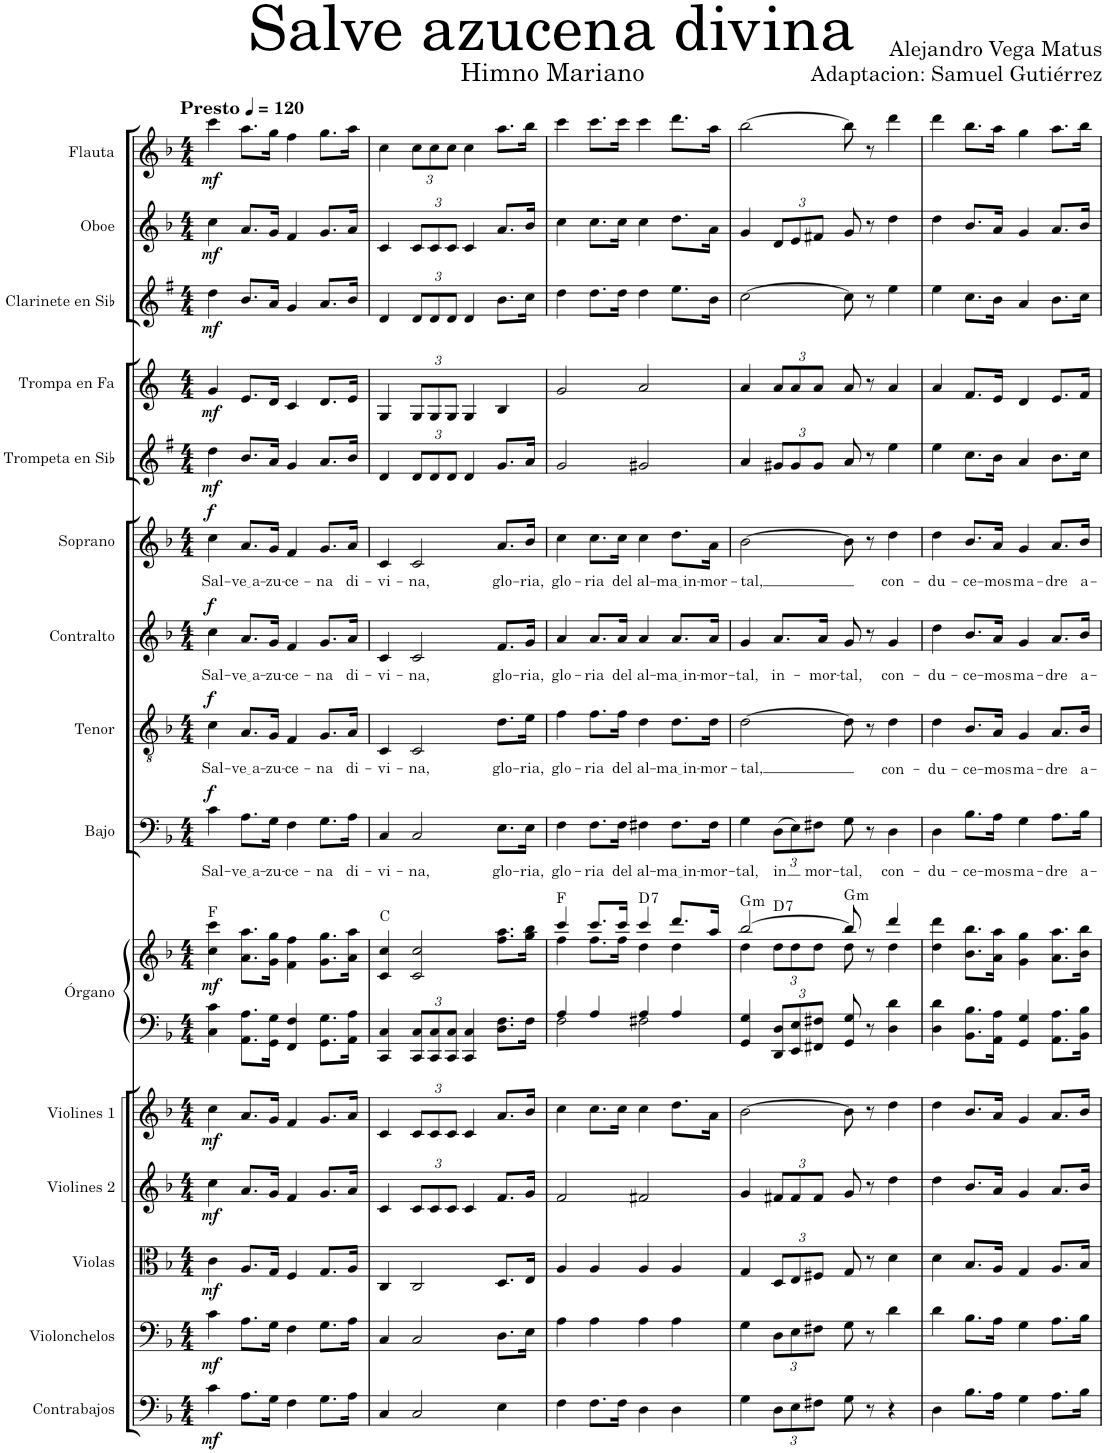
**kern	**dynam	**kern	**dynam	**kern	**dynam	**kern	**dynam	**kern	**dynam	**kern	**kern	**dynam	**harte	**kern	**text	**dynam	**kern	**text	**dynam	**kern	**text	**dynam	**kern	**text	**dynam	**kern	**dynam	**kern	**dynam	**kern	**dynam	**kern	**dynam	**kern	**dynam
*part15	*part15	*part14	*part14	*part13	*part13	*part12	*part12	*part11	*part11	*part10	*part10	*part10	*part10	*part9	*part9	*part9	*part8	*part8	*part8	*part7	*part7	*part7	*part6	*part6	*part6	*part5	*part5	*part4	*part4	*part3	*part3	*part2	*part2	*part1	*part1
*staff16	*staff16	*staff15	*staff15	*staff14	*staff14	*staff13	*staff13	*staff12	*staff12	*staff11	*staff10	*staff10/11	*	*staff9	*staff9	*staff9	*staff8	*staff8	*staff8	*staff7	*staff7	*staff7	*staff6	*staff6	*staff6	*staff5	*staff5	*staff4	*staff4	*staff3	*staff3	*staff2	*staff2	*staff1	*staff1
*I"Contrabajos	*	*I"Violonchelos	*	*I"Violas	*	*I"Violines 2	*	*I"Violines 1	*	*I"Órgano	*	*	*	*I"Bajo	*	*	*I"Tenor	*	*	*I"Contralto	*	*	*I"Soprano	*	*	*I"Trompeta en Sib	*	*I"Trompa en Fa	*	*I"Clarinete en Sib	*	*I"Oboe	*	*I"Flauta	*
*I'Cbs.	*	*I'Vcs.	*	*I'Vlas.	*	*I'Vlns. 2	*	*I'Vlns. 1	*	*	*	*	*	*I'B.	*	*	*I'T.	*	*	*I'C.	*	*	*I'S.	*	*	*I'Tpt. en Sib	*	*	*	*I'Cl. en Sib	*	*I'Ob.	*	*I'Fl.	*
*clefF4	*	*clefF4	*	*clefC3	*	*clefG2	*	*clefG2	*	*clefF4	*clefG2	*	*	*clefF4	*	*	*clefGv2	*	*	*clefG2	*	*	*clefG2	*	*	*clefG2	*	*clefG2	*	*clefG2	*	*clefG2	*	*clefG2	*
*Trd7c12	*	*	*	*	*	*	*	*	*	*	*	*	*	*	*	*	*	*	*	*	*	*	*	*	*	*Trd1c2	*	*Trd4c7	*	*Trd1c2	*	*	*	*	*
*k[b-]	*	*k[b-]	*	*k[b-]	*	*k[b-]	*	*k[b-]	*	*k[b-]	*k[b-]	*	*	*k[b-]	*	*	*k[b-]	*	*	*k[b-]	*	*	*k[b-]	*	*	*k[f#]	*	*k[]	*	*k[f#]	*	*k[b-]	*	*k[b-]	*
*M4/4	*	*M4/4	*	*M4/4	*	*M4/4	*	*M4/4	*	*M4/4	*M4/4	*	*	*M4/4	*	*	*M4/4	*	*	*M4/4	*	*	*M4/4	*	*	*M4/4	*	*M4/4	*	*M4/4	*	*M4/4	*	*M4/4	*
*MM120	*	*MM120	*	*MM120	*	*MM120	*	*MM120	*	*MM120	*MM120	*	*	*MM120	*	*	*MM120	*	*	*MM120	*	*	*MM120	*	*	*MM120	*	*MM120	*	*MM120	*	*MM120	*	*MM120	*
=1	=1	=1	=1	=1	=1	=1	=1	=1	=1	=1	=1	=1	=1	=1	=1	=1	=1	=1	=1	=1	=1	=1	=1	=1	=1	=1	=1	=1	=1	=1	=1	=1	=1	=1	=1
!	!	!	!	!	!	!	!	!	!	!	!	!	!	!	!	!	!	!	!	!	!	!	!	!	!	!	!	!	!	!	!	!	!	!LO:TX:a:B:t=Presto	!
!	!LO:DY:b	!	!LO:DY:b	!	!LO:DY:b	!	!LO:DY:b	!	!LO:DY:b	!	!	!LO:DY:b	!	!	!LO:LY:b	!LO:DY:a	!	!LO:LY:b	!LO:DY:a	!	!LO:LY:b	!LO:DY:a	!	!LO:LY:b	!LO:DY:a	!	!LO:DY:b	!	!LO:DY:b	!	!LO:DY:b	!	!LO:DY:b	!	!LO:DY:b
4c\	mf	4c\	mf	4c\	mf	4cc\	mf	4cc\	mf	4C\ 4c\	4cc\ 4ccc\	mf	F:maj	4c\	Sal-	f	4c\	Sal-	f	4cc\	Sal-	f	4cc\	Sal-	f	4dd\	mf	4g/	mf	4dd\	mf	4cc\	mf	4ccc\	mf
!	!	!	!	!	!	!	!	!	!	!	!	!	!	!	!LO:LY:b	!	!	!LO:LY:b	!	!	!LO:LY:b	!	!	!LO:LY:b	!	!	!	!	!	!	!	!	!	!	!
8.A\L	.	8.A\L	.	8.A/L	.	8.a/L	.	8.a/L	.	8.AA\ 8.A\L	8.a\ 8.aa\L	.	.	8.A\L	ve a	.	8.A/L	ve a	.	8.a/L	ve a	.	8.a/L	ve a	.	8.b/L	.	8.e/L	.	8.b/L	.	8.a/L	.	8.aa\L	.
!	!	!	!	!	!	!	!	!	!	!	!	!	!	!	!LO:LY:b	!	!	!LO:LY:b	!	!	!LO:LY:b	!	!	!LO:LY:b	!	!	!	!	!	!	!	!	!	!	!
16G\Jk	.	16G\Jk	.	16G/Jk	.	16g/Jk	.	16g/Jk	.	16GG\ 16G\Jk	16g\ 16gg\Jk	.	.	16G\Jk	-zu-	.	16G/Jk	-zu-	.	16g/Jk	-zu-	.	16g/Jk	-zu-	.	16a/Jk	.	16d/Jk	.	16a/Jk	.	16g/Jk	.	16gg\Jk	.
!	!	!	!	!	!	!	!	!	!	!	!	!	!	!	!LO:LY:b	!	!	!LO:LY:b	!	!	!LO:LY:b	!	!	!LO:LY:b	!	!	!	!	!	!	!	!	!	!	!
4F\	.	4F\	.	4F/	.	4f/	.	4f/	.	4FF/ 4F/	4f\ 4ff\	.	.	4F\	-ce-	.	4F/	-ce-	.	4f/	-ce-	.	4f/	-ce-	.	4g/	.	4c/	.	4g/	.	4f/	.	4ff\	.
!	!	!	!	!	!	!	!	!	!	!	!	!	!	!	!LO:LY:b	!	!	!LO:LY:b	!	!	!LO:LY:b	!	!	!LO:LY:b	!	!	!	!	!	!	!	!	!	!	!
8.G\L	.	8.G\L	.	8.G/L	.	8.g/L	.	8.g/L	.	8.GG\ 8.G\L	8.g\ 8.gg\L	.	.	8.G\L	-na	.	8.G/L	-na	.	8.g/L	-na	.	8.g/L	-na	.	8.a/L	.	8.d/L	.	8.a/L	.	8.g/L	.	8.gg\L	.
!	!	!	!	!	!	!	!	!	!	!	!	!	!	!	!LO:LY:b	!	!	!LO:LY:b	!	!	!LO:LY:b	!	!	!LO:LY:b	!	!	!	!	!	!	!	!	!	!	!
16A\Jk	.	16A\Jk	.	16A/Jk	.	16a/Jk	.	16a/Jk	.	16AA\ 16A\Jk	16a\ 16aa\Jk	.	.	16A\Jk	di-	.	16A/Jk	di-	.	16a/Jk	di-	.	16a/Jk	di-	.	16b/Jk	.	16e/Jk	.	16b/Jk	.	16a/Jk	.	16aa\Jk	.
=2	=2	=2	=2	=2	=2	=2	=2	=2	=2	=2	=2	=2	=2	=2	=2	=2	=2	=2	=2	=2	=2	=2	=2	=2	=2	=2	=2	=2	=2	=2	=2	=2	=2	=2	=2
!	!	!	!	!	!	!	!	!	!	!	!	!	!	!	!LO:LY:b	!	!	!LO:LY:b	!	!	!LO:LY:b	!	!	!LO:LY:b	!	!	!	!	!	!	!	!	!	!	!
4C/	.	4C/	.	4C/	.	4c/	.	4c/	.	4CC/ 4C/	4c/ 4cc/	.	C:maj	4C/	-vi-	.	4C/	-vi-	.	4c/	-vi-	.	4c/	-vi-	.	4d/	.	4G/	.	4d/	.	4c/	.	4cc\	.
*	*	*	*	*	*	*Xbrackettup	*	*Xbrackettup	*	*Xbrackettup	*	*	*	*	*	*	*	*	*	*	*	*	*	*	*	*	*	*	*	*	*	*	*	*	*
!	!	!	!	!	!	!	!	!	!	!	!	!	!	!	!LO:LY:b	!	!	!LO:LY:b	!	!	!LO:LY:b	!	!	!LO:LY:b	!	!	!	!	!	!	!	!	!	!	!
*	*	*	*	*	*	*	*	*	*	*	*	*	*	*	*	*	*	*	*	*	*	*	*	*	*	*Xbrackettup	*	*Xbrackettup	*	*Xbrackettup	*	*Xbrackettup	*	*Xbrackettup	*
2C/	.	2C/	.	2C/	.	12c/L	.	12c/L	.	12CC/ 12C/L	2c/ 2cc/	.	.	2C/	-na,	.	2C/	-na,	.	2c/	-na,	.	2c/	-na,	.	12d/L	.	12G/L	.	12d/L	.	12c/L	.	12cc\L	.
.	.	.	.	.	.	12c/	.	12c/	.	12CC/ 12C/	.	.	.	.	.	.	.	.	.	.	.	.	.	.	.	12d/	.	12G/	.	12d/	.	12c/	.	12cc\	.
.	.	.	.	.	.	12c/J	.	12c/J	.	12CC/ 12C/J	.	.	.	.	.	.	.	.	.	.	.	.	.	.	.	12d/J	.	12G/J	.	12d/J	.	12c/J	.	12cc\J	.
.	.	.	.	.	.	4c/	.	4c/	.	4CC/ 4C/	.	.	.	.	.	.	.	.	.	.	.	.	.	.	.	4d/	.	4G/	.	4d/	.	4c/	.	4cc\	.
!	!	!	!	!	!	!	!	!	!	!	!	!	!	!	!LO:LY:b	!	!	!LO:LY:b	!	!	!LO:LY:b	!	!	!LO:LY:b	!	!	!	!	!	!	!	!	!	!	!
4E\	.	8.D\L	.	8.D/L	.	8.f/L	.	8.a/L	.	8.D\ 8.F\L	8.ff\ 8.aa\L	.	.	8.E\L	glo-	.	8.d\L	glo-	.	8.f/L	glo-	.	8.a/L	glo-	.	8.g/L	.	4B/	.	8.b\L	.	8.a/L	.	8.aa\L	.
!	!	!	!	!	!	!	!	!	!	!	!	!	!	!	!LO:LY:b	!	!	!LO:LY:b	!	!	!LO:LY:b	!	!	!LO:LY:b	!	!	!	!	!	!	!	!	!	!	!
.	.	16E\Jk	.	16E/Jk	.	16g/Jk	.	16b-/Jk	.	16F\Jk	16gg\ 16bb-\Jk	.	.	16E\Jk	-ria,	.	16e\Jk	-ria,	.	16g/Jk	-ria,	.	16b-/Jk	-ria,	.	16a/Jk	.	.	.	16cc\Jk	.	16b-/Jk	.	16bb-\Jk	.
=3	=3	=3	=3	=3	=3	=3	=3	=3	=3	=3	=3	=3	=3	=3	=3	=3	=3	=3	=3	=3	=3	=3	=3	=3	=3	=3	=3	=3	=3	=3	=3	=3	=3	=3	=3
*	*	*	*	*	*	*	*	*	*	*^	*^	*	*	*	*	*	*	*	*	*	*	*	*	*	*	*	*	*	*	*	*	*	*	*	*
!	!	!	!	!	!	!	!	!	!	!	!	!	!	!	!	!	!LO:LY:b	!	!	!LO:LY:b	!	!	!LO:LY:b	!	!	!LO:LY:b	!	!	!	!	!	!	!	!	!	!	!
4F\	.	4A\	.	4A/	.	2f/	.	4cc\	.	4A/	2F\	4ccc/	4ff\	.	F:maj	4F\	glo-	.	4f\	glo-	.	4a/	glo-	.	4cc\	glo-	.	2g/	.	2g/	.	4dd\	.	4cc\	.	4ccc\	.
!	!	!	!	!	!	!	!	!	!	!	!	!	!	!	!	!	!LO:LY:b	!	!	!LO:LY:b	!	!	!LO:LY:b	!	!	!LO:LY:b	!	!	!	!	!	!	!	!	!	!	!
8.F\L	.	4A\	.	4A/	.	.	.	8.cc\L	.	4A/	.	8.ccc/L	8.ff\L	.	.	8.F\L	-ria	.	8.f\L	-ria	.	8.a/L	-ria	.	8.cc\L	-ria	.	.	.	.	.	8.dd\L	.	8.cc\L	.	8.ccc\L	.
!	!	!	!	!	!	!	!	!	!	!	!	!	!	!	!	!	!LO:LY:b	!	!	!LO:LY:b	!	!	!LO:LY:b	!	!	!LO:LY:b	!	!	!	!	!	!	!	!	!	!	!
16F\Jk	.	.	.	.	.	.	.	16cc\Jk	.	.	.	16ccc/Jk	16ff\Jk	.	.	16F\Jk	del	.	16f\Jk	del	.	16a/Jk	del	.	16cc\Jk	del	.	.	.	.	.	16dd\Jk	.	16cc\Jk	.	16ccc\Jk	.
!	!	!	!	!	!	!	!	!	!	!	!	!	!	!	!LO:H:kt=7	!	!LO:LY:b	!	!	!LO:LY:b	!	!	!LO:LY:b	!	!	!LO:LY:b	!	!	!	!	!	!	!	!	!	!	!
4D\	.	4A\	.	4A/	.	2f#X/	.	4cc\	.	4A/	2F#X\	4ccc/	4dd\	.	D:7	4F#X\	al-	.	4d\	al-	.	4a/	al-	.	4cc\	al-	.	2g#X/	.	2a/	.	4dd\	.	4cc\	.	4ccc\	.
!	!	!	!	!	!	!	!	!	!	!	!	!	!	!	!	!	!LO:LY:b	!	!	!LO:LY:b	!	!	!LO:LY:b	!	!	!LO:LY:b	!	!	!	!	!	!	!	!	!	!	!
4D\	.	4A\	.	4A/	.	.	.	8.dd\L	.	4A/	.	8.ddd/L	4dd\	.	.	8.F#\L	ma in	.	8.d\L	ma in	.	8.a/L	ma in	.	8.dd\L	ma in	.	.	.	.	.	8.ee\L	.	8.dd\L	.	8.ddd\L	.
!	!	!	!	!	!	!	!	!	!	!	!	!	!	!	!	!	!LO:LY:b	!	!	!LO:LY:b	!	!	!LO:LY:b	!	!	!LO:LY:b	!	!	!	!	!	!	!	!	!	!	!
.	.	.	.	.	.	.	.	16a\Jk	.	.	.	16aa/Jk	.	.	.	16F#\Jk	-mor-	.	16d\Jk	-mor-	.	16a/Jk	-mor-	.	16a\Jk	-mor-	.	.	.	.	.	16b\Jk	.	16a\Jk	.	16aa\Jk	.
*	*	*	*	*	*	*	*	*	*	*v	*v	*	*	*	*	*	*	*	*	*	*	*	*	*	*	*	*	*	*	*	*	*	*	*	*	*	*
=4	=4	=4	=4	=4	=4	=4	=4	=4	=4	=4	=4	=4	=4	=4	=4	=4	=4	=4	=4	=4	=4	=4	=4	=4	=4	=4	=4	=4	=4	=4	=4	=4	=4	=4	=4	=4
!	!	!	!	!	!	!	!	!	!	!	!	!	!	!LO:H:kt=m	!	!LO:LY:b	!	!	!LO:LY:b	!	!	!LO:LY:b	!	!	!LO:LY:b	!	!	!	!	!	!	!	!	!	!	!
4G\	.	4G\	.	4G/	.	4g/	.	[2b-\	.	4GG/ 4G/	[2bb-/	4dd\	.	G:min	4G\	-tal,	.	[2d\	-tal,	.	4g/	-tal,	.	[2b-\	-tal,	.	4a/	.	4a/	.	[2cc\	.	4g/	.	[2bb-\	.
*Xbrackettup	*	*Xbrackettup	*	*Xbrackettup	*	*	*	*	*	*	*	*Xbrackettup	*	*	*Xbrackettup	*	*	*	*	*	*	*	*	*	*	*	*	*	*	*	*	*	*	*	*	*
!	!	!	!	!	!	!	!	!	!	!	!	!	!	!LO:H:kt=7	!	!LO:LY:b	!	!	!	!	!	!LO:LY:b	!	!	!	!	!	!	!	!	!	!	!	!	!	!
12D\L	.	12D\L	.	12D/L	.	12f#X/L	.	.	.	12DD/ 12D/L	.	12dd\L	.	D:7	(12D\L	in	.	.	.	.	8.a/L	in-	.	.	.	.	12g#X/L	.	12a/L	.	.	.	12d/L	.	.	.
12E\	.	12E\	.	12E/	.	12f#/	.	.	.	12EE/ 12E/	.	12dd\	.	.	12E\)	.	.	.	.	.	.	.	.	.	.	.	12g#/	.	12a/	.	.	.	12e/	.	.	.
!	!	!	!	!	!	!	!	!	!	!	!	!	!	!	!	!LO:LY:b	!	!	!	!	!	!	!	!	!	!	!	!	!	!	!	!	!	!	!	!
12F#X\J	.	12F#X\J	.	12F#X/J	.	12f#/J	.	.	.	12FF#X/ 12F#X/J	.	12dd\J	.	.	12F#X\J	mor-	.	.	.	.	.	.	.	.	.	.	12g#/J	.	12a/J	.	.	.	12f#X/J	.	.	.
!	!	!	!	!	!	!	!	!	!	!	!	!	!	!	!	!	!	!	!	!	!	!LO:LY:b	!	!	!	!	!	!	!	!	!	!	!	!	!	!
.	.	.	.	.	.	.	.	.	.	.	.	.	.	.	.	.	.	.	.	.	16a/Jk	-mor-	.	.	.	.	.	.	.	.	.	.	.	.	.	.
!	!	!	!	!	!	!	!	!	!	!	!	!	!	!LO:H:kt=m	!	!LO:LY:b	!	!	!	!	!	!LO:LY:b	!	!	!	!	!	!	!	!	!	!	!	!	!	!
8G\	.	8G\	.	8G/	.	8g/	.	8b-\]	.	8GG/ 8G/	8bb-/]	8dd\	.	G:min	8G\	-tal,	.	8d\]	.	.	8g/	-tal,	.	8b-\]	.	.	8a/	.	8a/	.	8cc\]	.	8g/	.	8bb-\]	.
8r	.	8r	.	8r	.	8r	.	8r	.	8r	8r	8ryy	.	.	8r	.	.	8r	.	.	8r	.	.	8r	.	.	8r	.	8r	.	8r	.	8r	.	8r	.
!	!	!	!	!	!	!	!	!	!	!	!	!	!	!	!	!LO:LY:b	!	!	!LO:LY:b	!	!	!LO:LY:b	!	!	!LO:LY:b	!	!	!	!	!	!	!	!	!	!	!
4r	.	4d\	.	4d\	.	4dd\	.	4dd\	.	4D\ 4d\	4ddd/	4dd\	.	.	4D\	con-	.	4d\	con-	.	4g/	con-	.	4dd\	con-	.	4ee\	.	4a/	.	4ee\	.	4dd\	.	4ddd\	.
=5	=5	=5	=5	=5	=5	=5	=5	=5	=5	=5	=5	=5	=5	=5	=5	=5	=5	=5	=5	=5	=5	=5	=5	=5	=5	=5	=5	=5	=5	=5	=5	=5	=5	=5	=5	=5
!	!	!	!	!	!	!	!	!	!	!	!	!	!	!	!	!LO:LY:b	!	!	!LO:LY:b	!	!	!LO:LY:b	!	!	!LO:LY:b	!	!	!	!	!	!	!	!	!	!	!
*	*	*	*	*	*	*	*	*	*	*	*v	*v	*	*	*	*	*	*	*	*	*	*	*	*	*	*	*	*	*	*	*	*	*	*	*	*
4D\	.	4d\	.	4d\	.	4dd\	.	4dd\	.	4D\ 4d\	4dd\ 4ddd\	.	.	4D\	-du-	.	4d\	-du-	.	4dd\	-du-	.	4dd\	-du-	.	4ee\	.	4a/	.	4ee\	.	4dd\	.	4ddd\	.
!	!	!	!	!	!	!	!	!	!	!	!	!	!	!	!LO:LY:b	!	!	!LO:LY:b	!	!	!LO:LY:b	!	!	!LO:LY:b	!	!	!	!	!	!	!	!	!	!	!
8.B-\L	.	8.B-\L	.	8.B-/L	.	8.b-/L	.	8.b-/L	.	8.BB-\ 8.B-\L	8.b-\ 8.bb-\L	.	.	8.B-\L	-ce-	.	8.B-/L	-ce-	.	8.b-/L	-ce-	.	8.b-/L	-ce-	.	8.cc\L	.	8.f/L	.	8.cc\L	.	8.b-/L	.	8.bb-\L	.
!	!	!	!	!	!	!	!	!	!	!	!	!	!	!	!LO:LY:b	!	!	!LO:LY:b	!	!	!LO:LY:b	!	!	!LO:LY:b	!	!	!	!	!	!	!	!	!	!	!
16A\Jk	.	16A\Jk	.	16A/Jk	.	16a/Jk	.	16a/Jk	.	16AA\ 16A\Jk	16a\ 16aa\Jk	.	.	16A\Jk	-mos	.	16A/Jk	-mos	.	16a/Jk	-mos	.	16a/Jk	-mos	.	16b\Jk	.	16e/Jk	.	16b\Jk	.	16a/Jk	.	16aa\Jk	.
!	!	!	!	!	!	!	!	!	!	!	!	!	!	!	!LO:LY:b	!	!	!LO:LY:b	!	!	!LO:LY:b	!	!	!LO:LY:b	!	!	!	!	!	!	!	!	!	!	!
4G\	.	4G\	.	4G/	.	4g/	.	4g/	.	4GG/ 4G/	4g\ 4gg\	.	.	4G\	ma-	.	4G/	ma-	.	4g/	ma-	.	4g/	ma-	.	4a/	.	4d/	.	4a/	.	4g/	.	4gg\	.
!	!	!	!	!	!	!	!	!	!	!	!	!	!	!	!LO:LY:b	!	!	!LO:LY:b	!	!	!LO:LY:b	!	!	!LO:LY:b	!	!	!	!	!	!	!	!	!	!	!
8.A\L	.	8.A\L	.	8.A/L	.	8.a/L	.	8.a/L	.	8.AA\ 8.A\L	8.a\ 8.aa\L	.	.	8.A\L	-dre	.	8.A/L	-dre	.	8.a/L	-dre	.	8.a/L	-dre	.	8.b\L	.	8.e/L	.	8.b\L	.	8.a/L	.	8.aa\L	.
!	!	!	!	!	!	!	!	!	!	!	!	!	!	!	!LO:LY:b	!	!	!LO:LY:b	!	!	!LO:LY:b	!	!	!LO:LY:b	!	!	!	!	!	!	!	!	!	!	!
16B-\Jk	.	16B-\Jk	.	16B-/Jk	.	16b-/Jk	.	16b-/Jk	.	16BB-\ 16B-\Jk	16b-\ 16bb-\Jk	.	.	16B-\Jk	a-	.	16B-/Jk	a-	.	16b-/Jk	a-	.	16b-/Jk	a-	.	16cc\Jk	.	16f/Jk	.	16cc\Jk	.	16b-/Jk	.	16bb-\Jk	.
=	=	=	=	=	=	=	=	=	=	=	=	=	=	=	=	=	=	=	=	=	=	=	=	=	=	=	=	=	=	=	=	=	=	=	=
*-	*-	*-	*-	*-	*-	*-	*-	*-	*-	*-	*-	*-	*-	*-	*-	*-	*-	*-	*-	*-	*-	*-	*-	*-	*-	*-	*-	*-	*-	*-	*-	*-	*-	*-	*-
